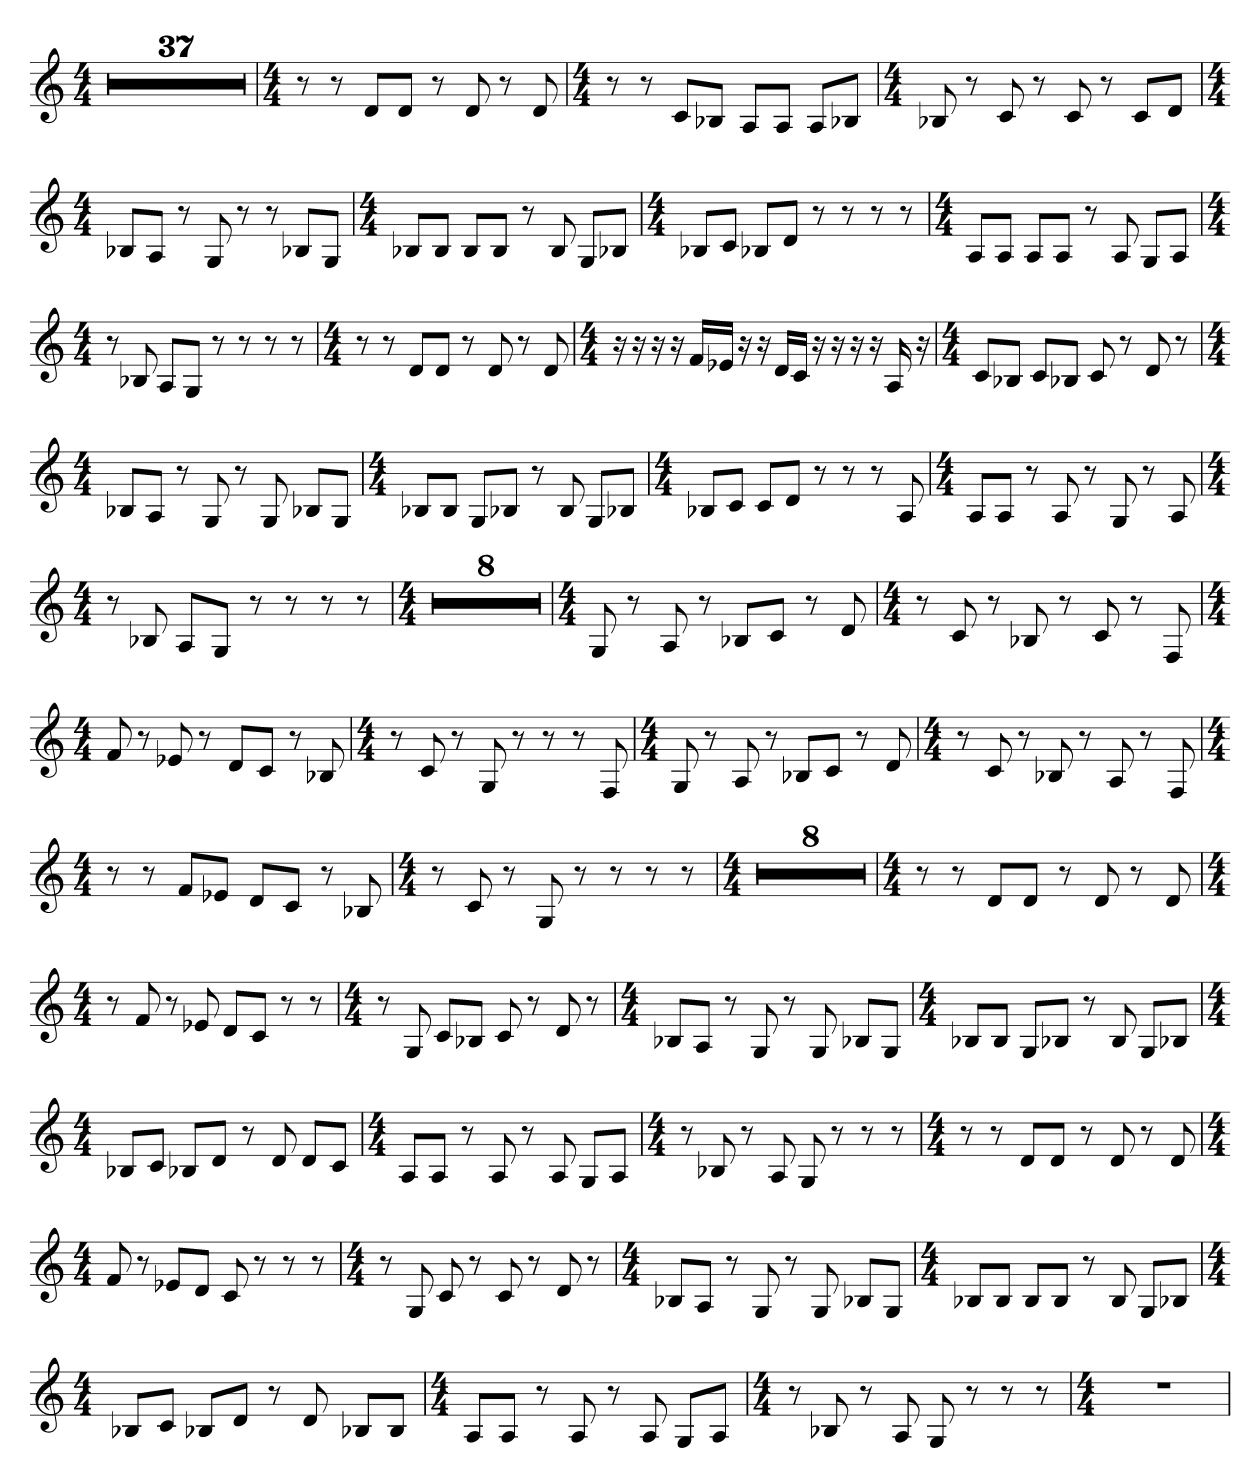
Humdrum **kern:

**kern
*part1
*staff1
*M4/4
=
1r
=
*M4/4
1r
=
*M4/4
1r
=
*M4/4
1r
=
*M4/4
1r
=
*M4/4
1r
=
*M4/4
1r
=
*M4/4
1r
=
*M4/4
1r
=
*M4/4
1r
=
*M4/4
1r
=
*M4/4
1r
=
*M4/4
1r
=
*M4/4
1r
=
*M4/4
1r
=
*M4/4
1r
=
*M4/4
1r
=
*M4/4
1r
=
*M4/4
1r
=
*M4/4
1r
=
*M4/4
1r
=
*M4/4
1r
=
*M4/4
1r
=
*M4/4
1r
=
*M4/4
1r
=
*M4/4
1r
=
*M4/4
1r
=
*M4/4
1r
=
*M4/4
1r
=
*M4/4
1r
=
*M4/4
1r
=
*M4/4
1r
=
*M4/4
1r
=
*M4/4
1r
=
*M4/4
1r
=
*M4/4
1r
=
*M4/4
1r
=
*M4/4
8r
8r
8dL
8dJ
8r
8d
8r
8d
=
*M4/4
8r
8r
8cL
8B-XJ
8AL
8AJ
8AL
8B-XJ
=
*M4/4
8B-X
8r
8c
8r
8c
8r
8cL
8dJ
=
*M4/4
8B-XL
8AJ
8r
8G
8r
8r
8B-XL
8GJ
=
*M4/4
8B-XL
8B-J
8B-L
8B-J
8r
8B-
8GL
8B-XJ
=
*M4/4
8B-XL
8cJ
8B-XL
8dJ
8r
8r
8r
8r
=
*M4/4
8AL
8AJ
8AL
8AJ
8r
8A
8GL
8AJ
=
*M4/4
8r
8B-X
8AL
8GJ
8r
8r
8r
8r
=
*M4/4
8r
8r
8dL
8dJ
8r
8d
8r
8d
=
*M4/4
16r
16r
16r
16r
16fLL
16e-XJJ
16r
16r
16dLL
16cJJ
16r
16r
16r
16r
16A
16r
=
*M4/4
8cL
8B-XJ
8cL
8B-XJ
8c
8r
8d
8r
=
*M4/4
8B-XL
8AJ
8r
8G
8r
8G
8B-XL
8GJ
=
*M4/4
8B-XL
8B-J
8GL
8B-XJ
8r
8B-
8GL
8B-XJ
=
*M4/4
8B-XL
8cJ
8cL
8dJ
8r
8r
8r
8A
=
*M4/4
8AL
8AJ
8r
8A
8r
8G
8r
8A
=
*M4/4
8r
8B-X
8AL
8GJ
8r
8r
8r
8r
=
*M4/4
1r
=
*M4/4
1r
=
*M4/4
1r
=
*M4/4
1r
=
*M4/4
1r
=
*M4/4
1r
=
*M4/4
1r
=
*M4/4
1r
=
*M4/4
8G
8r
8A
8r
8B-XL
8cJ
8r
8d
=
*M4/4
8r
8c
8r
8B-X
8r
8c
8r
8F
=
*M4/4
8f
8r
8e-X
8r
8dL
8cJ
8r
8B-X
=
*M4/4
8r
8c
8r
8G
8r
8r
8r
8F
=
*M4/4
8G
8r
8A
8r
8B-XL
8cJ
8r
8d
=
*M4/4
8r
8c
8r
8B-X
8r
8A
8r
8F
=
*M4/4
8r
8r
8fL
8e-XJ
8dL
8cJ
8r
8B-X
=
*M4/4
8r
8c
8r
8G
8r
8r
8r
8r
=
*M4/4
1r
=
*M4/4
1r
=
*M4/4
1r
=
*M4/4
1r
=
*M4/4
1r
=
*M4/4
1r
=
*M4/4
1r
=
*M4/4
1r
=
*M4/4
8r
8r
8dL
8dJ
8r
8d
8r
8d
=
*M4/4
8r
8f
8r
8e-X
8dL
8cJ
8r
8r
=
*M4/4
8r
8G
8cL
8B-XJ
8c
8r
8d
8r
=
*M4/4
8B-XL
8AJ
8r
8G
8r
8G
8B-XL
8GJ
=
*M4/4
8B-XL
8B-J
8GL
8B-XJ
8r
8B-
8GL
8B-XJ
=
*M4/4
8B-XL
8cJ
8B-XL
8dJ
8r
8d
8dL
8cJ
=
*M4/4
8AL
8AJ
8r
8A
8r
8A
8GL
8AJ
=
*M4/4
8r
8B-X
8r
8A
8G
8r
8r
8r
=
*M4/4
8r
8r
8dL
8dJ
8r
8d
8r
8d
=
*M4/4
8f
8r
8e-XL
8dJ
8c
8r
8r
8r
=
*M4/4
8r
8G
8c
8r
8c
8r
8d
8r
=
*M4/4
8B-XL
8AJ
8r
8G
8r
8G
8B-XL
8GJ
=
*M4/4
8B-XL
8B-J
8B-L
8B-J
8r
8B-
8GL
8B-XJ
=
*M4/4
8B-XL
8cJ
8B-XL
8dJ
8r
8d
8B-XL
8B-J
=
*M4/4
8AL
8AJ
8r
8A
8r
8A
8GL
8AJ
=
*M4/4
8r
8B-X
8r
8A
8G
8r
8r
8r
=
*M4/4
1r
=
*-
